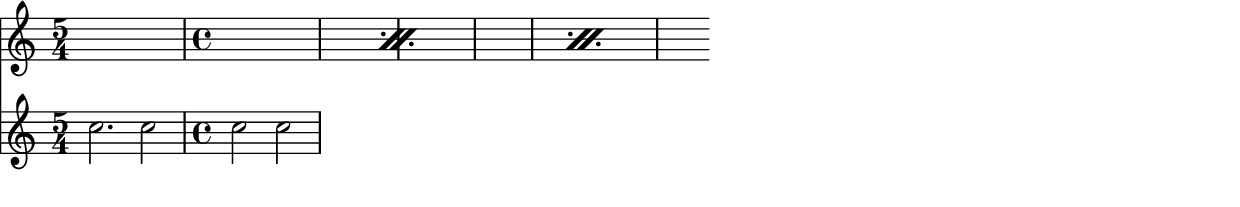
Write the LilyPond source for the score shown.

%% Generated by lilypond-book
%% Options: [exampleindent=10.16\mm,fragment,indent=0\mm,line-width=160\mm,paper-height=845.047\pt,paper-width=597.508\pt,papersize='(cons (* 597.508 pt) (* 845.047 pt)),quote,relative=2]
\include "lilypond-book-preamble.ly"


% ****************************************************************
% Start cut-&-pastable-section
% ****************************************************************

#(ly:set-option 'eps-box-padding 3.000000)



\paper {
  #(set-paper-size '(cons (* 597.508 pt) (* 845.047 pt)))
  indent = 0\mm
  line-width = 160\mm
  % offset the left padding, also add 1mm as lilypond creates cropped
  % images with a little space on the right
  line-width = #(- line-width (* mm  3.000000) (* mm 1))
  line-width = 160\mm - 2.0 * 10.16\mm
  % offset the left padding, also add 1mm as lilypond creates cropped
  % images with a little space on the right
  line-width = #(- line-width (* mm  3.000000) (* mm 1))
}

\layout {
  
}


\relative c''
{


% ****************************************************************
% ly snippet contents follows:
% ****************************************************************
\sourcefileline 1361
\repeat percent 3 { \time 5/4 c2. 2 \time 4/4 2 2 }


% ****************************************************************
% end ly snippet
% ****************************************************************
}
